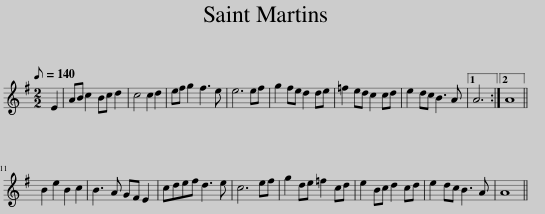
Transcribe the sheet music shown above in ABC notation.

X:1
L:1/8
Q:1/8=140
M:2/2
I:linebreak $
K:G
V:1 treble
V:1
 E2 | AB c2 Bc d2 | c4 c2 d2 | ef g2 f3 e | e6 ef | %5
 g2 fe d2 de | =f2 ed c2 cd | e2 dc B3 A |1 A6 :|2 A8 ||$ %10
 B2 e2 B2 c2 | B3 A GF E2 | cdef d3 e | c6 ef | g2 de =f2 cd | %15
 e2 Bc d2 cd | e2 dc B3 A | A8 || %18
